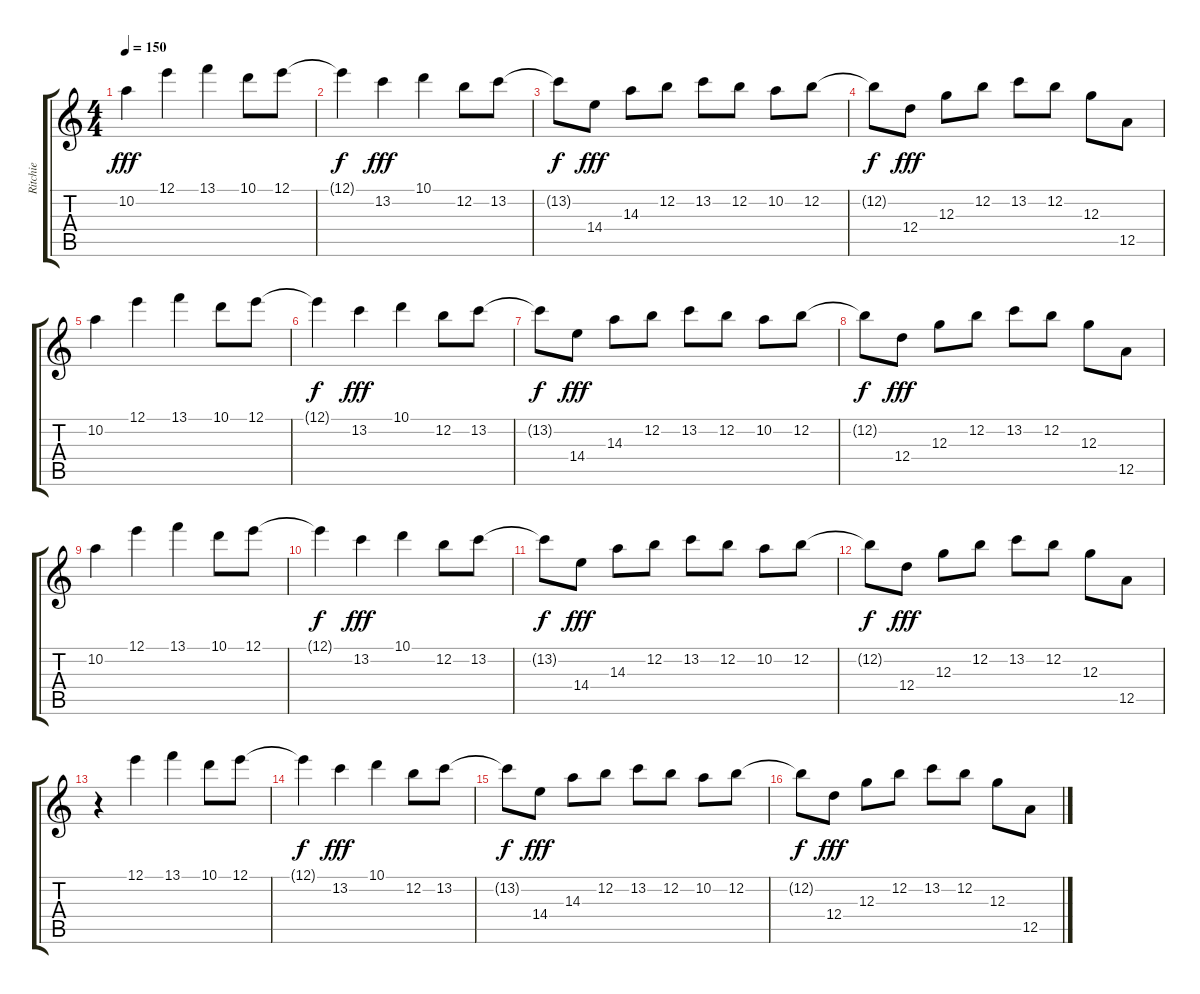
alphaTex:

\track ("Ritchie" "Ritchie") {instrument distortionguitar}
\staff {score tabs}
\tuning (E4 B3 G3 D3 A2 E2) {hide}
\ts (4 4)
\tempo 150
\clef g2
\ks c
10.2.4{dy fff} 12.1.4 13.1.4 10.1.8 12.1.8 |
12.1{t}.4{dy f} 13.2.4{dy fff} 10.1.4 12.2.8 13.2.8 |
13.2{t}.8{dy f} 14.4.8{dy fff} 14.3.8 12.2.8 13.2.8 12.2.8 10.2.8 12.2.8 |
12.2{t}.8{dy f} 12.4.8{dy fff} 12.3.8 12.2.8 13.2.8 12.2.8 12.3.8 12.5.8 |
10.2.4 12.1.4 13.1.4 10.1.8 12.1.8 |
12.1{t}.4{dy f} 13.2.4{dy fff} 10.1.4 12.2.8 13.2.8 |
13.2{t}.8{dy f} 14.4.8{dy fff} 14.3.8 12.2.8 13.2.8 12.2.8 10.2.8 12.2.8 |
12.2{t}.8{dy f} 12.4.8{dy fff} 12.3.8 12.2.8 13.2.8 12.2.8 12.3.8 12.5.8 |
10.2.4 12.1.4 13.1.4 10.1.8 12.1.8 |
12.1{t}.4{dy f} 13.2.4{dy fff} 10.1.4 12.2.8 13.2.8 |
13.2{t}.8{dy f} 14.4.8{dy fff} 14.3.8 12.2.8 13.2.8 12.2.8 10.2.8 12.2.8 |
12.2{t}.8{dy f} 12.4.8{dy fff} 12.3.8 12.2.8 13.2.8 12.2.8 12.3.8 12.5.8 |
r.4 12.1.4 13.1.4 10.1.8 12.1.8 |
12.1{t}.4{dy f} 13.2.4{dy fff} 10.1.4 12.2.8 13.2.8 |
13.2{t}.8{dy f} 14.4.8{dy fff} 14.3.8 12.2.8 13.2.8 12.2.8 10.2.8 12.2.8 |
12.2{t}.8{dy f} 12.4.8{dy fff} 12.3.8 12.2.8 13.2.8 12.2.8 12.3.8 12.5.8
